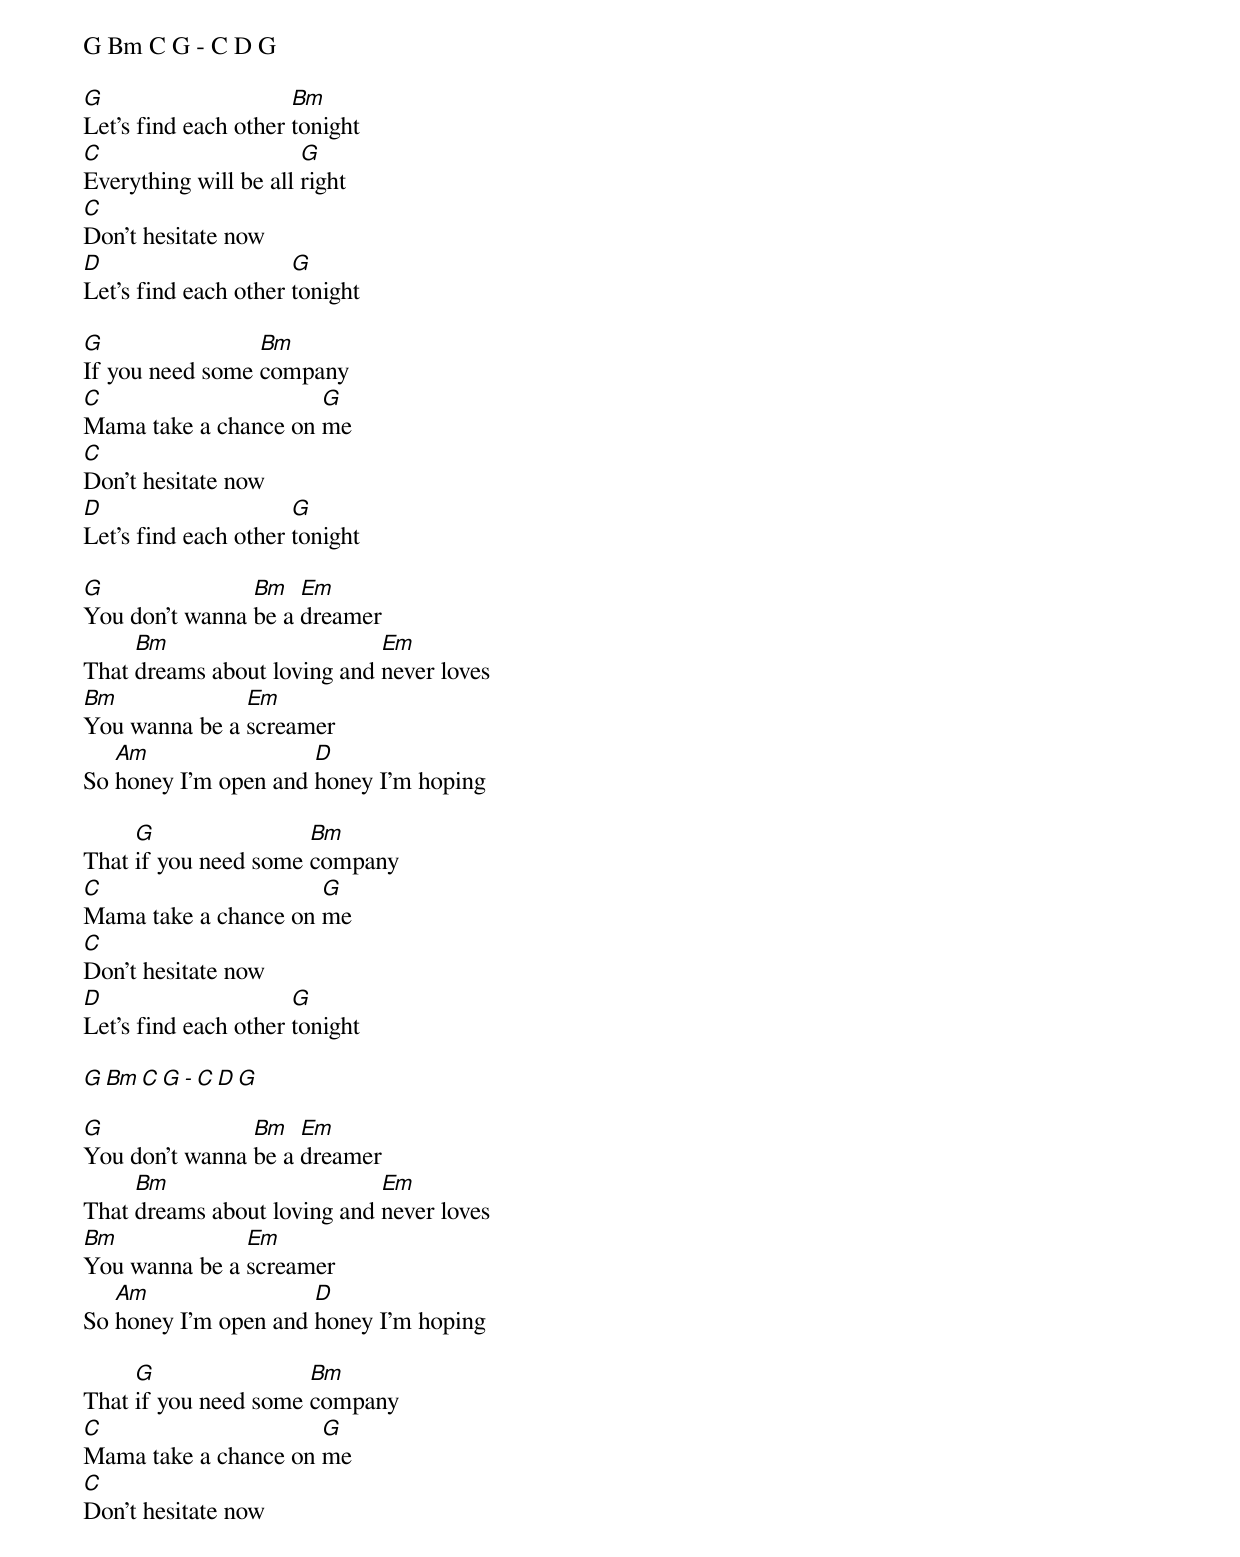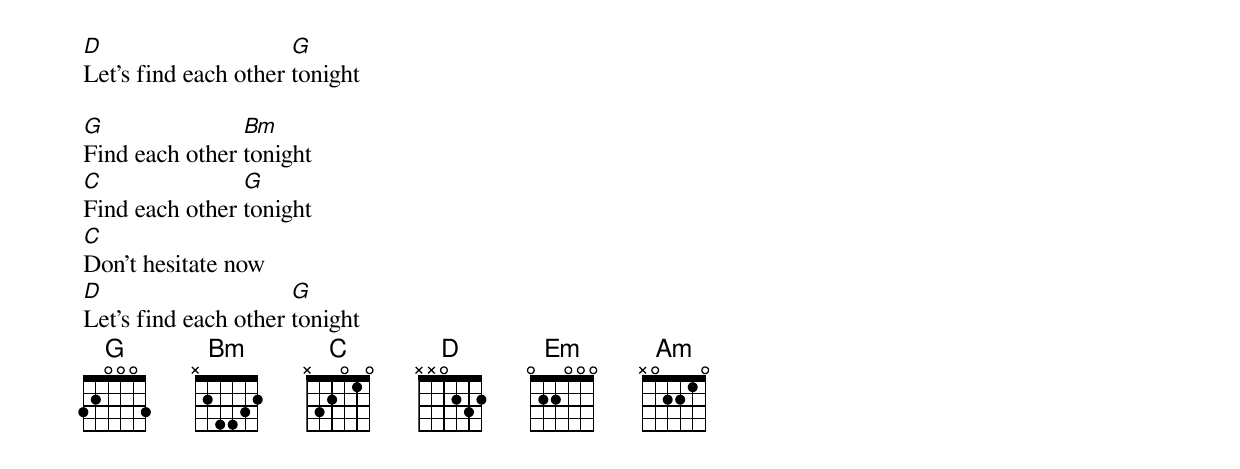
G Bm C G - C D G

G                     Bm
Let's find each other tonight
C                      G
Everything will be all right
C
Don't hesitate now
D                     G
Let's find each other tonight

G                Bm
If you need some company
C                     G
Mama take a chance on me
C
Don't hesitate now
D                     G
Let's find each other tonight

G               Bm   Em
You don't wanna be a dreamer
     Bm                      Em
That dreams about loving and never loves
Bm             Em
You wanna be a screamer
   Am                 D
So honey I'm open and honey I'm hoping

     G                Bm
That if you need some company
C                     G
Mama take a chance on me
C
Don't hesitate now
D                     G
Let's find each other tonight

G Bm C G - C D G

G               Bm   Em
You don't wanna be a dreamer
     Bm                      Em
That dreams about loving and never loves
Bm             Em
You wanna be a screamer
   Am                 D
So honey I'm open and honey I'm hoping

     G                Bm
That if you need some company
C                     G
Mama take a chance on me
C
Don't hesitate now
D                     G
Let's find each other tonight

G               Bm
Find each other tonight
C               G
Find each other tonight
C
Don't hesitate now
D                     G
Let's find each other tonight
